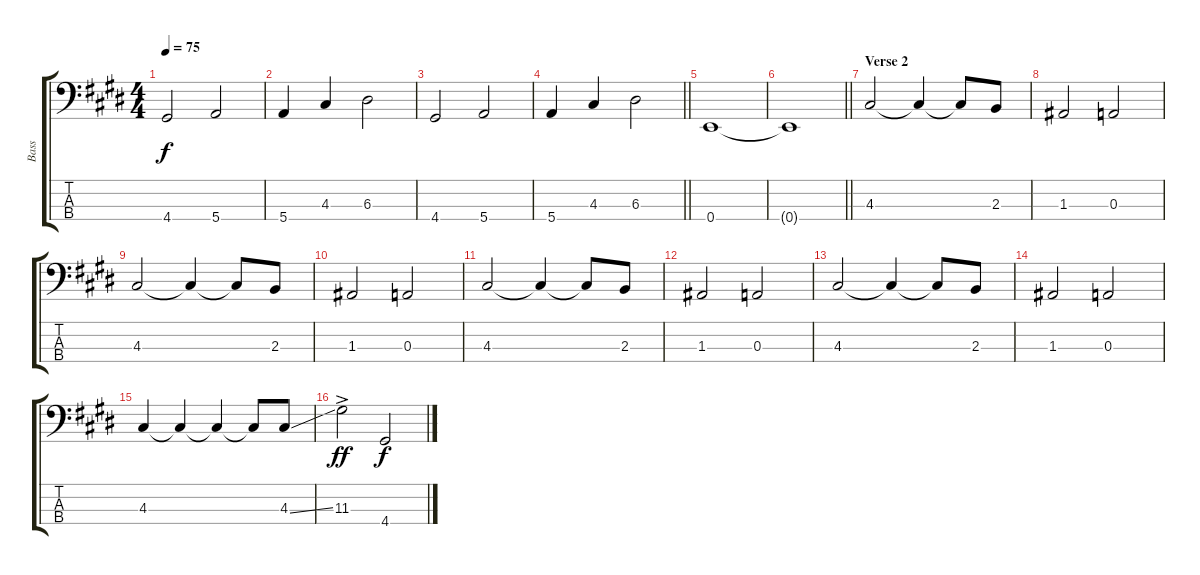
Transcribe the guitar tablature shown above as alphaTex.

\track ("Bass" "Bass") {instrument electricbassfinger}
\staff {score tabs}
\tuning (G2 D2 A1 E1) {hide}
\ts (4 4)
\tempo 75
\clef f4
\ks e
4.4.2{dy f} 5.4.2 |
5.4.4 4.3.4 6.3.2 |
4.4.2 5.4.2 |
\barLineRight lightlight
5.4.4 4.3.4 6.3.2 |
0.4.1 |
\barLineRight lightlight
0.4{t}.1 |
\section ("" "Verse 2")
4.3.2 4.3{t}.4 4.3{t}.8 2.3.8 |
1.3.2 0.3.2 |
4.3.2 4.3{t}.4 4.3{t}.8 2.3.8 |
1.3.2 0.3.2 |
4.3.2 4.3{t}.4 4.3{t}.8 2.3.8 |
1.3.2 0.3.2 |
4.3.2 4.3{t}.4 4.3{t}.8 2.3.8 |
1.3.2 0.3.2 |
4.3.4 4.3{t}.4 4.3{t}.4 4.3{t}.8 4.3{ss}.8 |
11.3{ac}.2{dy ff} 4.4.2{dy f}
